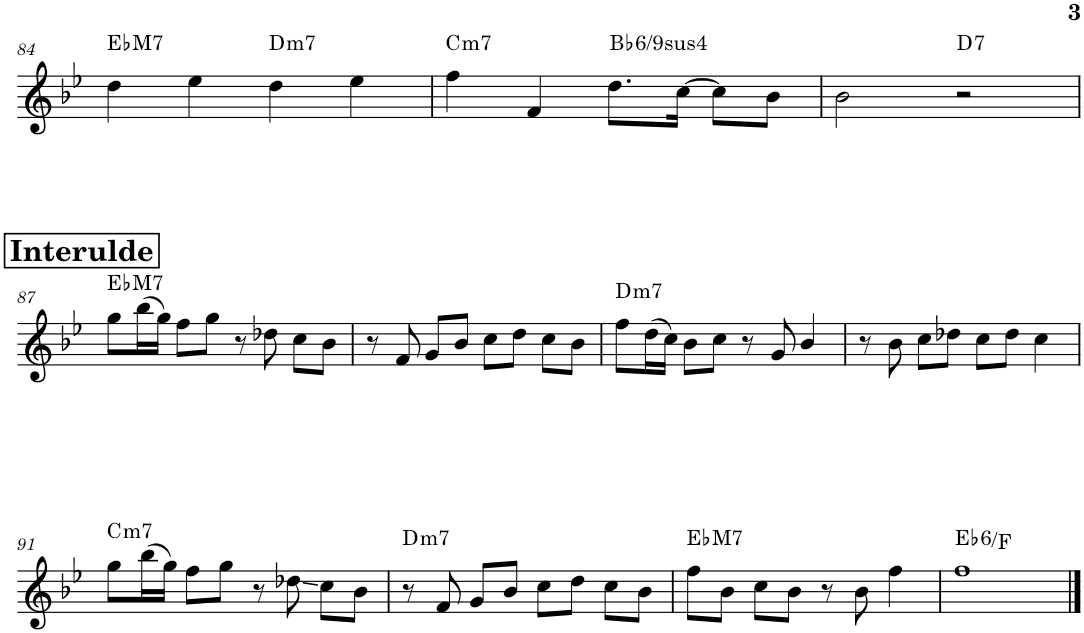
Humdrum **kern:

**kern	**harte
*part1	*part1
*staff1	*
*I"Piano	*
*I'Pno.	*
!!LO:PB:g=z
*clefG2	*
*k[b-e-]	*
*M4/4	*
=84	=84
!	!LO:H:kt=M7
4ddd\	Eb:maj7
4eee-\	.
!	!LO:H:kt=m7
4ddd\	D:min7
4eee-\	.
=85	=85
!	!LO:H:kt=m7
4fff\	C:min7
4ff/	.
!	!LO:H:kt=4
8.ddd\L	Bb:sus4(9,69)
[16ccc\Jk	.
8ccc\L]	.
8bb-\J	.
=86	=86
2bb-\	.
!	!LO:H:kt=7
2r	D:7
!!LO:LB:g=z
!!LO:REH:place=s1:a:B:cj:fs=14:t=Interulde
=87	=87
!	!LO:H:kt=M7
8ggg\L	Eb:maj7
(16bbb-\L	.
16ggg\JJ)	.
8fff\L	.
8ggg\J	.
8r	.
8ddd-X\	.
8ccc\L	.
8bb-\J	.
=88	=88
8r	.
8ff/	.
8gg/L	.
8bb-/J	.
8ccc\L	.
8ddd\J	.
8ccc\L	.
8bb-\J	.
=89	=89
!	!LO:H:kt=m7
8fff\L	D:min7
(16ddd\L	.
16ccc\JJ)	.
8bb-\L	.
8ccc\J	.
8r	.
8gg/	.
4bb-/	.
=90	=90
8r	.
8bb-\	.
8ccc\L	.
8ddd-X\J	.
8ccc\L	.
8ddd-\J	.
4ccc\	.
!!LO:LB:g=z
=91	=91
!	!LO:H:kt=m7
8ggg\L	C:min7
(16bbb-\L	.
16ggg\JJ)	.
8fff\L	.
8ggg\J	.
8r	.
8ddd-X\	.
8ccc\L	.
8bb-\J	.
=92	=92
!	!LO:H:kt=m7
8r	D:min7
8ff/	.
8gg/L	.
8bb-/J	.
8ccc\L	.
8ddd\J	.
8ccc\L	.
8bb-\J	.
=93	=93
!	!LO:H:kt=M7
8fff\L	Eb:maj7
8bb-\J	.
8ccc\L	.
8bb-\J	.
8r	.
8bb-\	.
4fff\	.
=94	=94
!	!LO:H:kt=6
1fff	Eb:maj6/2
==	==
*-	*-
